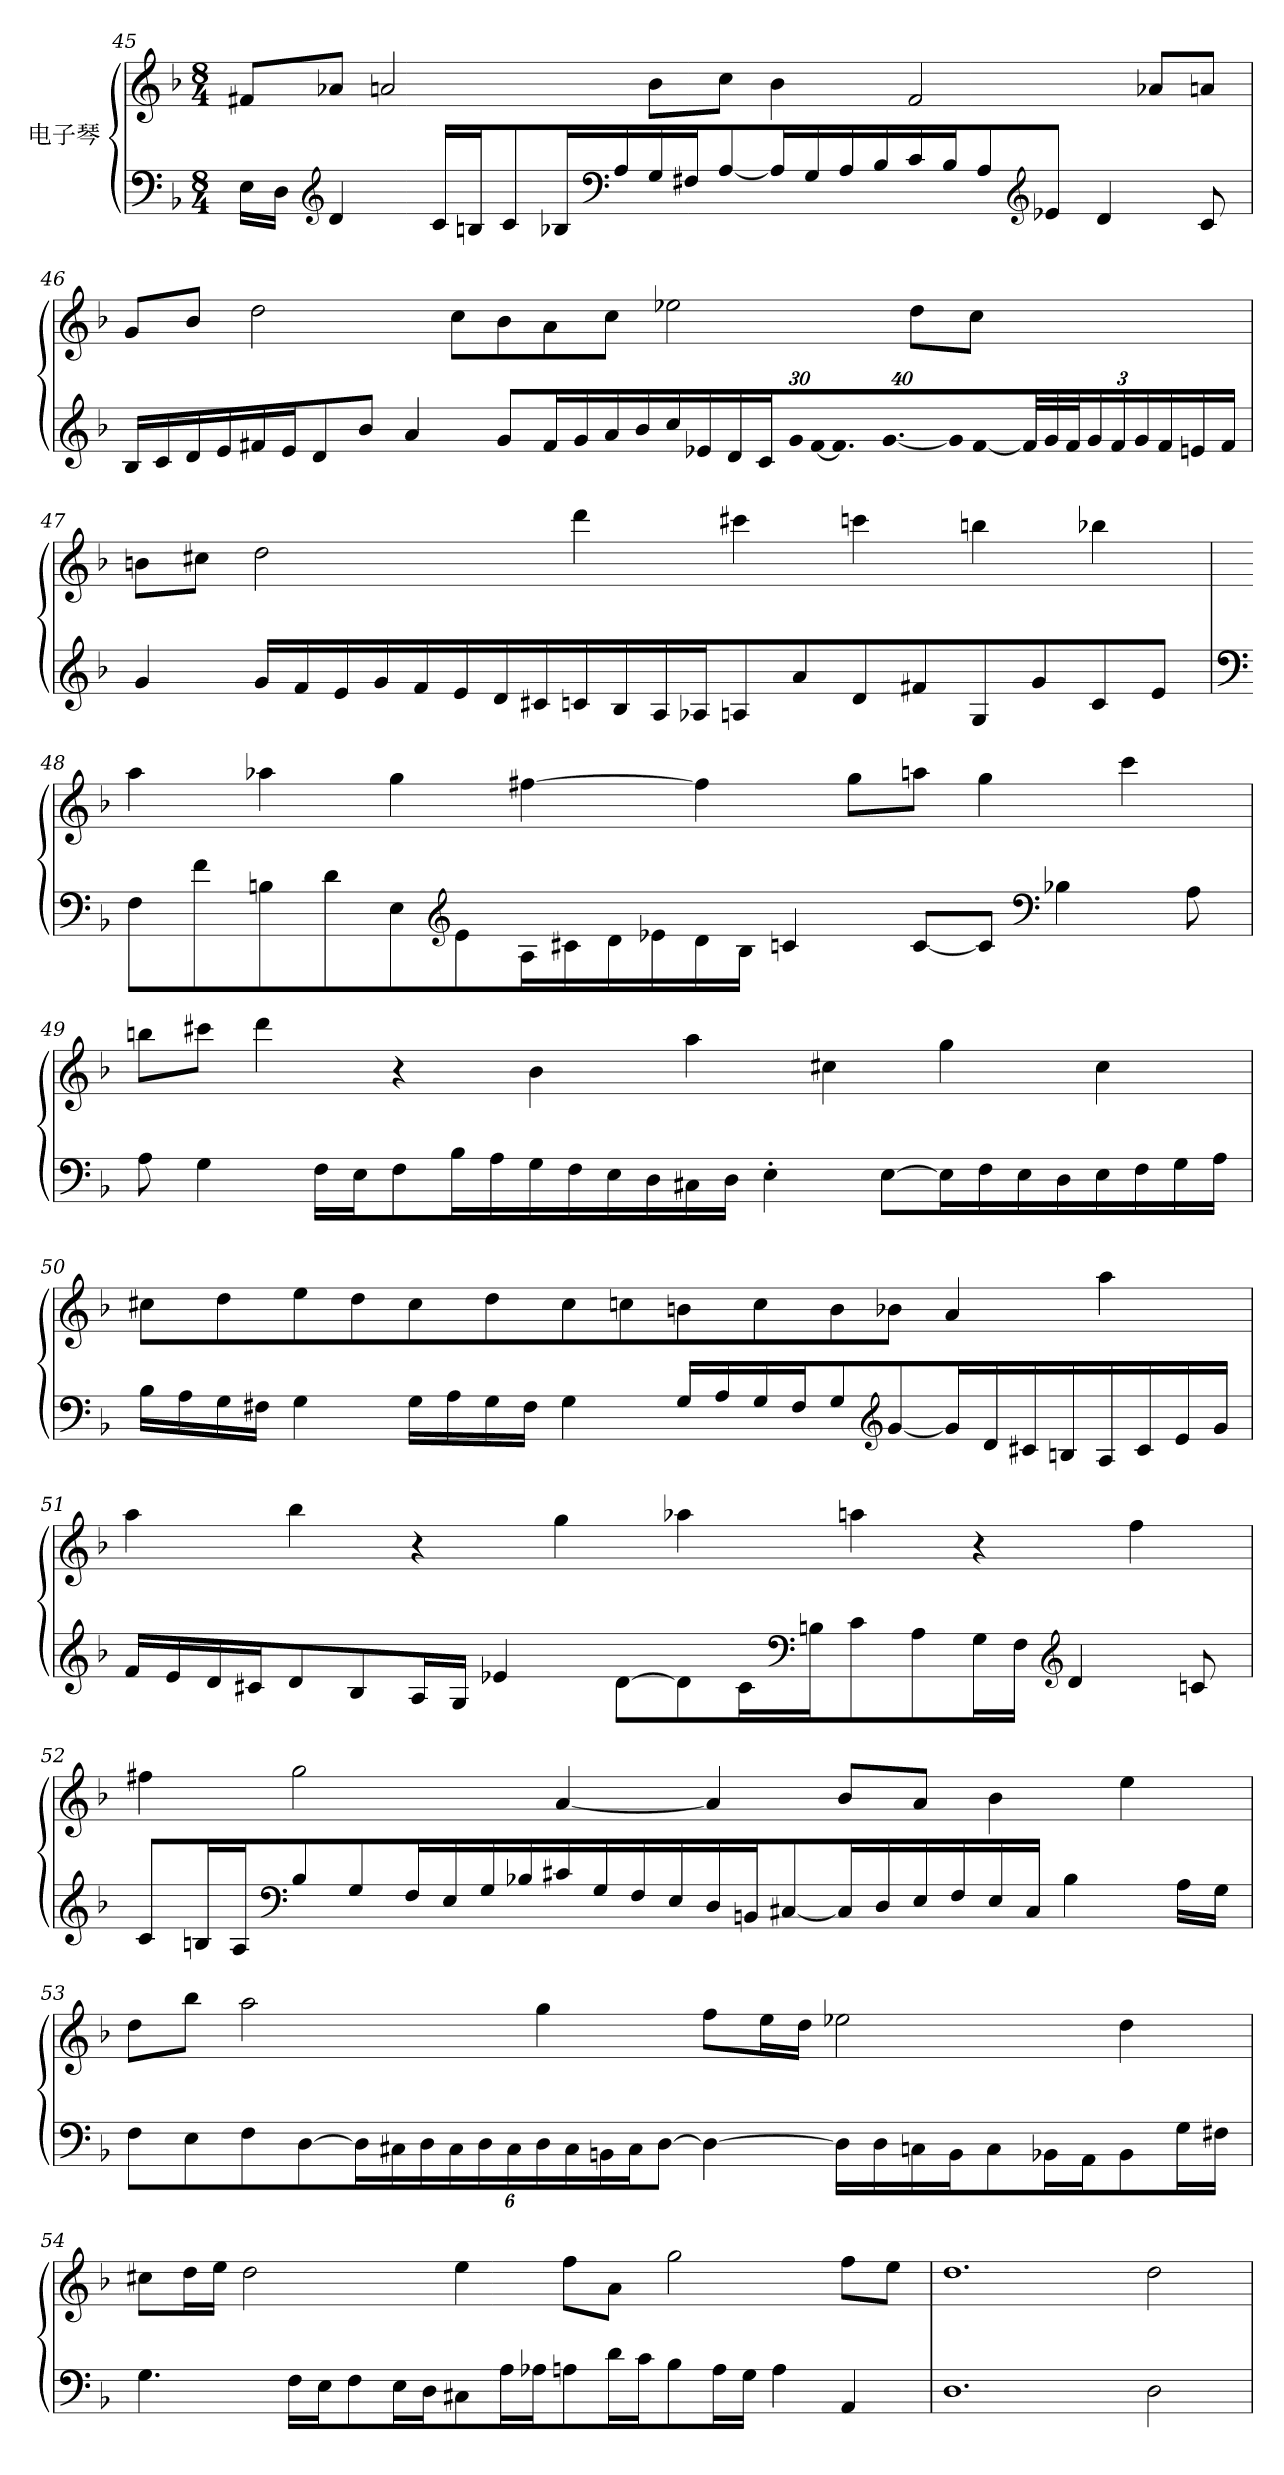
**kern	**kern
*part1	*part1
*staff2	*staff1
*I"电子琴	*
!!LO:LB:g=z
*clefF4	*clefG2
*k[b-]	*k[b-]
*M8/4	*M8/4
=45	=45
16E\LL	8f#X/L
16D\JJ	.
*clefG2	*
4d/	8a-X/J
.	2an/
16c/LL	.
16Bn/J	.
8c/	.
16B-X/L	.
*clefF4	*
16A/	.
16G/	8b-\L
16F#X/J	.
[8A/	8cc\J
16A/L]	4b-\
16G/	.
16A/	.
16B-/	.
16c/	2f#/
16B-/J	.
8A/	.
*clefG2	*
8e-X/J	.
4d/	.
.	8a-X/L
8c/	8an/J
!!LO:LB:g=z
=46	=46
16B-/LL	8g/L
16c/	.
16d/	8b-/J
16e/	.
16f#X/	2dd\
16e/J	.
8d/	.
8b-/J	.
4a/	.
.	8cc\L
8g/L	8b-\
16f#/L	8a\
16g/	.
16a/	8cc\J
16b-/	.
16cc/	2ee-X\
16e-X/	.
16d/	.
16c/	.
*Xbrackettup	*
!LO:N:vis=256%9	!
960%17g/KL	.
!LO:N:vis=32	!
[640%23f#/	.
!LO:N:vis=256.	!
1920%17f#/LL]	.
!LO:N:vis=256.	!
[1920%17g/JJ	.
!LO:N:vis=32	!
640%23g/]	.
!LO:N:vis=256%9	!
[960%17f#/K	.
32f#/]	.
32g/	.
48f#/J	.
24g/	.
24f#/	8dd\L
24g/	.
24f#/	.
16en/	8cc\J
16f#/JJ	.
!!LO:LB:g=z
=47	=47
4g/	8bn\L
.	8cc#X\J
16g/LL	2dd\
16f/	.
16e/	.
16g/	.
16f/	.
16e/	.
16d/	.
16c#X/	.
16cn/	4ddd\
16B-/	.
16A/	.
16A-X/J	.
8An/	4ccc#X\
8a/	.
8d/	4cccn\
8f#X/	.
8G/	4bbn\
8g/	.
8c/	4bb-X\
8e/J	.
!!LO:LB:g=z
=48	=48
*clefF4	*
8F\L	4aa\
8f\	.
8Bn\	4aa-X\
8d\	.
8E\	4gg\
*clefG2	*
8e\	.
16A\L	[4ff#X\
16c#X\	.
16d\	.
16e-X\	.
16d\	4ff#\]
16B\JJ	.
4cn/	.
.	8gg\L
[8c/L	8aan\J
8c/J]	4gg\
*clefF4	*
4B-X\	.
.	4ccc\
8A\	.
!!LO:LB:g=z
=49	=49
8A\	8bbn\L
4G\	8ccc#X\J
.	4ddd\
16F\LL	.
16E\J	.
8F\	4r
16B-\L	.
16A\	.
16G\	4b-\
16F\	.
16E\	.
16D\	.
16C#X\	4aa\
16D\JJ	.
4E'\	.
.	4cc#X\
[8E\L	.
16E\L]	4gg\
16F\	.
16E\	.
16D\	.
16E\	4cc#\
16F\	.
16G\	.
16A\JJ	.
!!LO:PB:g=z
=50	=50
16B-\LL	8cc#X\L
16A\	.
16G\	8dd\
16F#X\JJ	.
4G\	8ee\
.	8dd\
16G\LL	8cc#\
16A\	.
16G\	8dd\
16F#\JJ	.
4G\	8cc#\
.	8ccn\
16G/LL	8bn\
16A/	.
16G/	8cc\
16F#/J	.
8G/	8b\
*clefG2	*
[8g/	8b-X\J
16g/L]	4a/
16d/	.
16c#X/	.
16Bn/	.
16A/	4aa\
16c#/	.
16e/	.
16g/JJ	.
!!LO:LB:g=z
=51	=51
16f/LL	4aa\
16e/	.
16d/	.
16c#X/J	.
8d/	4bb-\
8B-/	.
16A/L	4r
16G/JJ	.
4e-X/	.
.	4gg\
[8d\L	.
8d\]	4aa-X\
16c#\L	.
*clefF4	*
16Bn\J	.
8c#\	4aan\
8A\	.
16G\L	4r
16F\JJ	.
*clefG2	*
4d/	.
.	4ff\
8cn/	.
!!LO:LB:g=z
=52	=52
8c/L	4ff#X\
16Bn/L	.
16A/J	.
*clefF4	*
8B/	2gg\
8G/	.
16F/L	.
16E/	.
16G/	.
16B-X/	.
16c#X/	[4a/
16G/	.
16F/	.
16E/	.
16D/	4a/]
16BBn/J	.
[8C#X/	.
16C#/L]	8b-/L
16D/	.
16E/	8a/J
16F/	.
16E/	4b-\
16C#/JJ	.
4B-\	.
.	4ee\
16A\LL	.
16G\JJ	.
!!LO:LB:g=z
=53	=53
8F\L	8dd\L
8E\	8bb-\J
8F\	2aa\
[8D\	.
24D\L]	.
24C#X\	.
24D\	.
24C#\	.
24D\	.
24C#\	.
24D\	4gg\
24C#\	.
24BBn\	.
24C#\J	.
[12D\J	.
4D\_	8ff\L
.	16ee\L
.	16dd\JJ
16D\LL]	2ee-X\
16D\	.
16Cn\	.
16BB\J	.
8C\	.
16BB-X\L	.
16AA\J	.
8BB-\	4dd\
16G\L	.
16F#X\JJ	.
!!LO:LB:g=z
=54	=54
4.G\	8cc#X\L
.	16dd\L
.	16ee\JJ
.	2dd\
16F\LL	.
16E\J	.
8F\	.
16E\L	.
16D\J	.
8C#X\	4ee\
16A\L	.
16A-X\J	.
*	*MM90
8An\	8ff\L
16d\L	8a\J
16c\J	.
*	*MM75
8B-\	2gg\
16A\L	.
16G\JJ	.
4A\	.
*	*MM60
4AA/	8ff\L
.	8ee\J
=55	=55
*	*MM128
1.D	1.dd
2D\	2dd\
=	=
*-	*-
